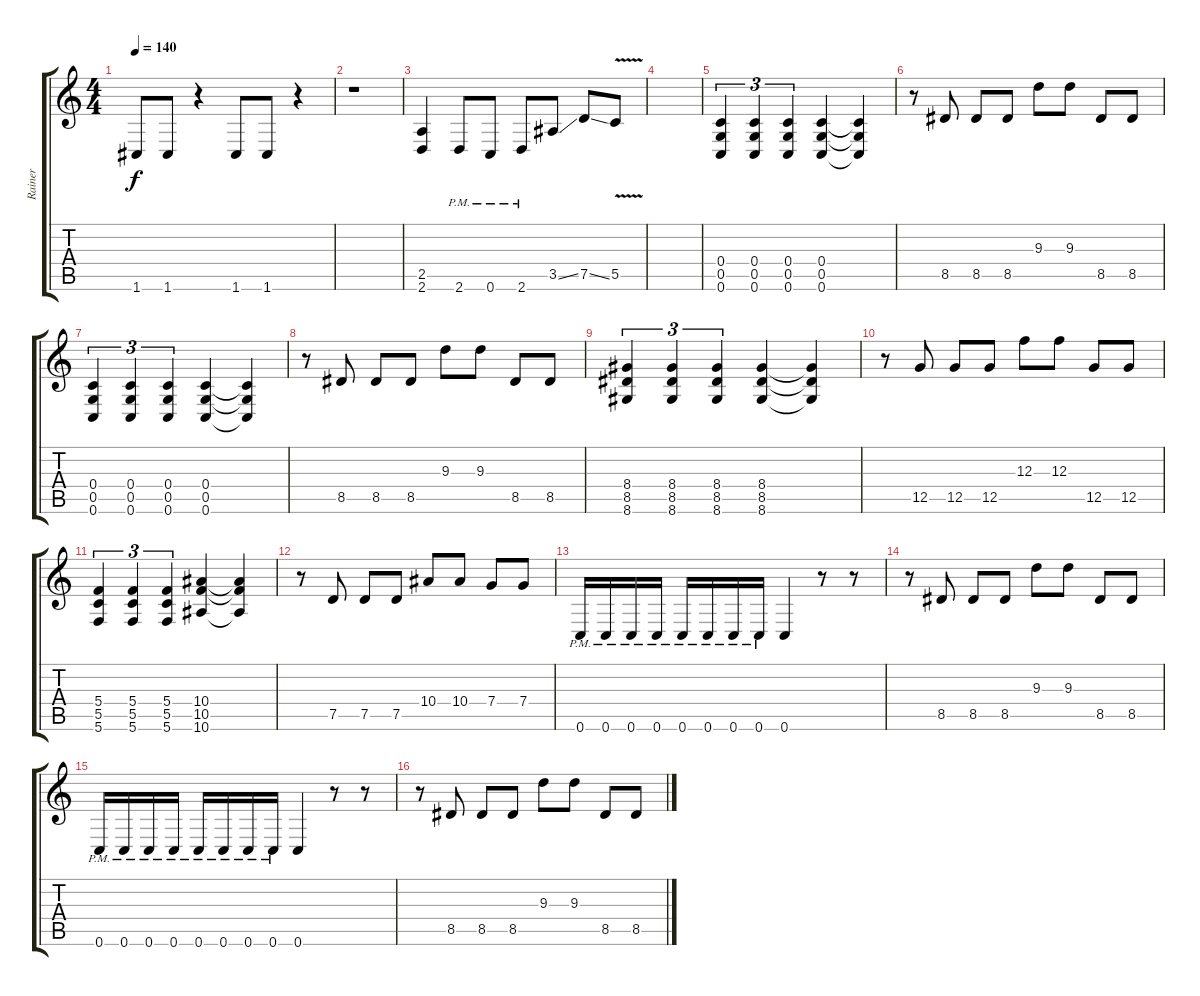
\track ("Rainer" "Rainer") {instrument distortionguitar}
\staff {score tabs}
\tuning (D4 A3 F3 C3 G2 C2) {hide}
\ts (4 4)
\tempo 140
\clef g2
\ks c
1.6.8{dy f} 1.6.8 r.4 1.6.8 1.6.8 r.4 |
r.1 |
(2.5 2.6).4 2.6{pm}.8 0.6{pm}.8 2.6{pm}.8 3.5{ss}.8 7.5{ss}.8 5.5{v}.8 |
|
(0.4 0.5 0.6).4{tu (3 2)} (0.4 0.5 0.6).4{tu (3 2)} (0.4 0.5 0.6).4{tu (3 2)} (0.4 0.5 0.6).4 (0.4{t} 0.5{t} 0.6{t}).4 |
r.8 8.5.8 8.5.8 8.5.8 9.3.8 9.3.8 8.5.8 8.5.8 |
(0.4 0.5 0.6).4{tu (3 2)} (0.4 0.5 0.6).4{tu (3 2)} (0.4 0.5 0.6).4{tu (3 2)} (0.4 0.5 0.6).4 (0.4{t} 0.5{t} 0.6{t}).4 |
r.8 8.5.8 8.5.8 8.5.8 9.3.8 9.3.8 8.5.8 8.5.8 |
(8.4 8.5 8.6).4{tu (3 2)} (8.4 8.5 8.6).4{tu (3 2)} (8.4 8.5 8.6).4{tu (3 2)} (8.4 8.5 8.6).4 (8.4{t} 8.5{t} 8.6{t}).4 |
r.8 12.5.8 12.5.8 12.5.8 12.3.8 12.3.8 12.5.8 12.5.8 |
(5.4 5.5 5.6).4{tu (3 2)} (5.4 5.5 5.6).4{tu (3 2)} (5.4 5.5 5.6).4{tu (3 2)} (10.4 10.5 10.6).4 (10.4{t} 10.5{t} 10.6{t}).4 |
r.8 7.5.8 7.5.8 7.5.8 10.4.8 10.4.8 7.4.8 7.4.8 |
0.6{pm}.16 0.6{pm}.16 0.6{pm}.16 0.6{pm}.16 0.6{pm}.16 0.6{pm}.16 0.6{pm}.16 0.6{pm}.16 0.6.4 r.8 r.8 |
r.8 8.5.8 8.5.8 8.5.8 9.3.8 9.3.8 8.5.8 8.5.8 |
0.6{pm}.16 0.6{pm}.16 0.6{pm}.16 0.6{pm}.16 0.6{pm}.16 0.6{pm}.16 0.6{pm}.16 0.6{pm}.16 0.6.4 r.8 r.8 |
r.8 8.5.8 8.5.8 8.5.8 9.3.8 9.3.8 8.5.8 8.5.8
